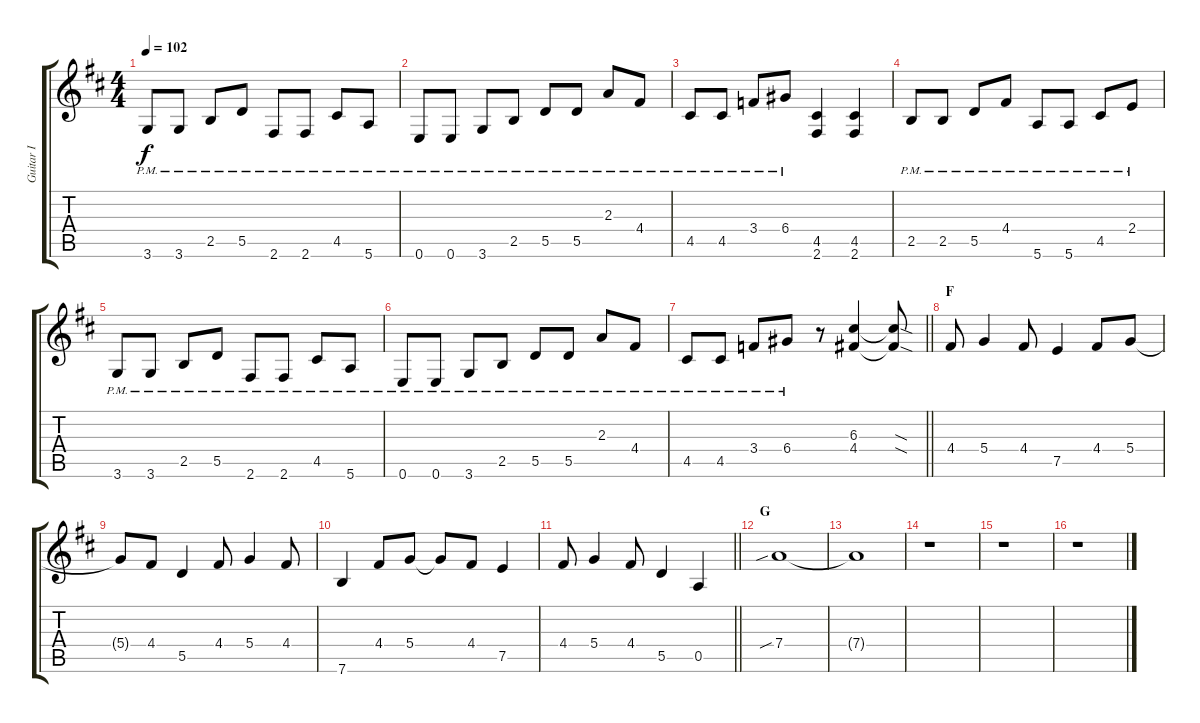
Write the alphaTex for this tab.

\track ("Guitar I" "Guitar I") {instrument overdrivenguitar}
\staff {score tabs}
\tuning (E4 B3 G3 D3 A2 E2) {hide}
\ts (4 4)
\tempo 102
\clef g2
\ks d
3.6{pm}.8{dy f} 3.6{pm}.8 2.5{pm}.8 5.5{pm}.8 2.6{pm}.8 2.6{pm}.8 4.5{pm}.8 5.6{pm}.8 |
0.6{pm}.8 0.6{pm}.8 3.6{pm}.8 2.5{pm}.8 5.5{pm}.8 5.5{pm}.8 2.3{pm}.8 4.4{pm}.8 |
4.5{pm}.8 4.5{pm}.8 3.4{pm}.8 6.4{pm}.8 (4.5 2.6).4 (4.5 2.6).4 |
2.5{pm}.8 2.5{pm}.8 5.5{pm}.8 4.4{pm}.8 5.6{pm}.8 5.6{pm}.8 4.5{pm}.8 2.4{pm}.8 |
3.6{pm}.8 3.6{pm}.8 2.5{pm}.8 5.5{pm}.8 2.6{pm}.8 2.6{pm}.8 4.5{pm}.8 5.6{pm}.8 |
0.6{pm}.8 0.6{pm}.8 3.6{pm}.8 2.5{pm}.8 5.5{pm}.8 5.5{pm}.8 2.3{pm}.8 4.4{pm}.8 |
\barLineRight lightlight
4.5{pm}.8 4.5{pm}.8 3.4{pm}.8 6.4{pm}.8 r.8 (6.3 4.4).4 (6.3{sod t} 4.4{sod t}).8 |
\section ("" "F")
4.4.8 5.4.4 4.4.8 7.5.4 4.4.8 5.4.8 |
5.4{t}.8 4.4.8 5.5.4 4.4.8 5.4.4 4.4.8 |
7.6.4 4.4.8 5.4.8 5.4{t}.8 4.4.8 7.5.4 |
\barLineRight lightlight
4.4.8 5.4.4 4.4.8 5.5.4 0.5.4 |
\section ("" "G")
7.4{sib}.1 |
7.4{t}.1 |
r.1 |
r.1 |
r.1
